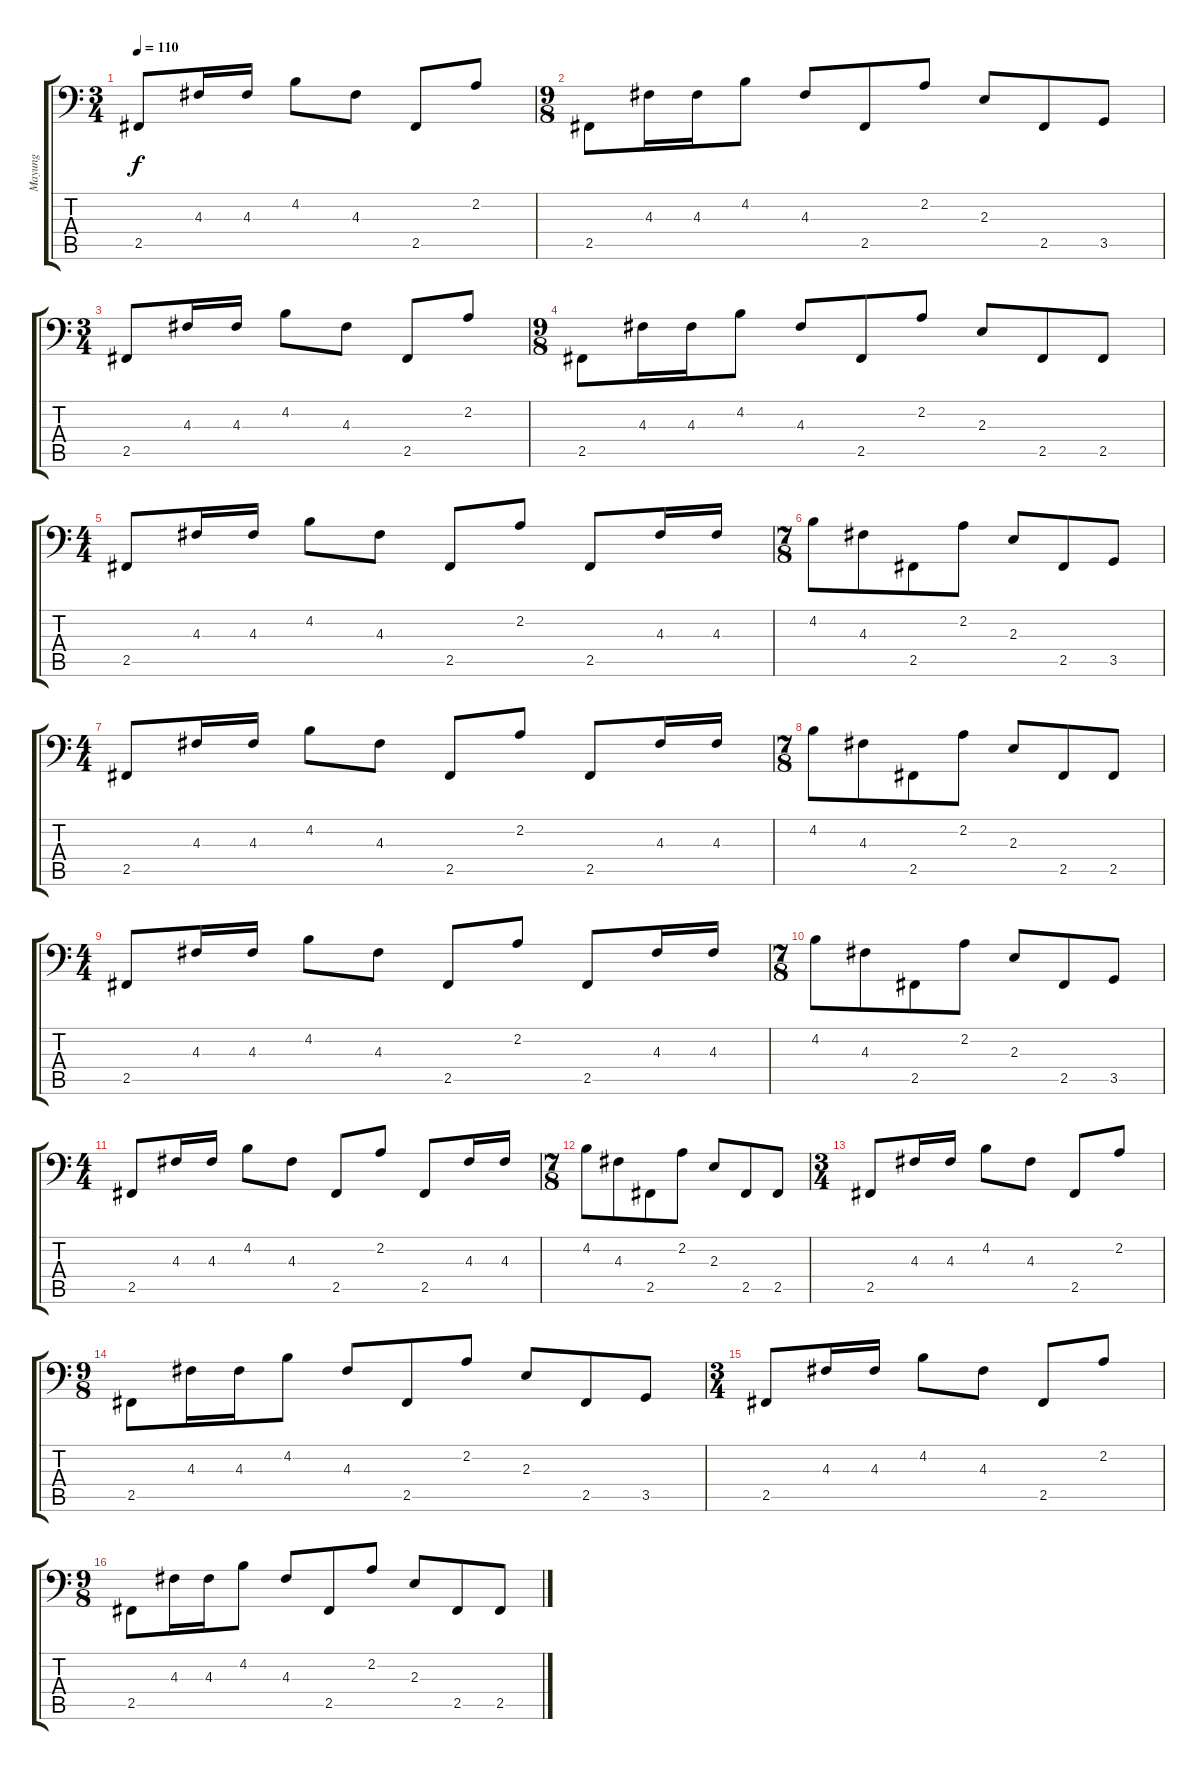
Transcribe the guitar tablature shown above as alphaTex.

\track ("Mayung" "Mayung") {instrument electricbassfinger}
\staff {score tabs}
\tuning (C3 G2 D2 A1 E1 B0) {hide}
\ts (3 4)
\tempo 110
\clef f4
\ks c
2.5.8{dy f} 4.3.16 4.3.16 4.2.8 4.3.8 2.5.8 2.2.8 |
\ts (9 8)
2.5.8 4.3.16 4.3.16 4.2.8 4.3.8 2.5.8 2.2.8 2.3.8 2.5.8 3.5.8 |
\ts (3 4)
2.5.8 4.3.16 4.3.16 4.2.8 4.3.8 2.5.8 2.2.8 |
\ts (9 8)
2.5.8 4.3.16 4.3.16 4.2.8 4.3.8 2.5.8 2.2.8 2.3.8 2.5.8 2.5.8 |
\ts (4 4)
2.5.8 4.3.16 4.3.16 4.2.8 4.3.8 2.5.8 2.2.8 2.5.8 4.3.16 4.3.16 |
\ts (7 8)
4.2.8 4.3.8 2.5.8 2.2.8 2.3.8 2.5.8 3.5.8 |
\ts (4 4)
2.5.8 4.3.16 4.3.16 4.2.8 4.3.8 2.5.8 2.2.8 2.5.8 4.3.16 4.3.16 |
\ts (7 8)
4.2.8 4.3.8 2.5.8 2.2.8 2.3.8 2.5.8 2.5.8 |
\ts (4 4)
2.5.8 4.3.16 4.3.16 4.2.8 4.3.8 2.5.8 2.2.8 2.5.8 4.3.16 4.3.16 |
\ts (7 8)
4.2.8 4.3.8 2.5.8 2.2.8 2.3.8 2.5.8 3.5.8 |
\ts (4 4)
2.5.8 4.3.16 4.3.16 4.2.8 4.3.8 2.5.8 2.2.8 2.5.8 4.3.16 4.3.16 |
\ts (7 8)
4.2.8 4.3.8 2.5.8 2.2.8 2.3.8 2.5.8 2.5.8 |
\ts (3 4)
2.5.8 4.3.16 4.3.16 4.2.8 4.3.8 2.5.8 2.2.8 |
\ts (9 8)
2.5.8 4.3.16 4.3.16 4.2.8 4.3.8 2.5.8 2.2.8 2.3.8 2.5.8 3.5.8 |
\ts (3 4)
2.5.8 4.3.16 4.3.16 4.2.8 4.3.8 2.5.8 2.2.8 |
\ts (9 8)
2.5.8 4.3.16 4.3.16 4.2.8 4.3.8 2.5.8 2.2.8 2.3.8 2.5.8 2.5.8
